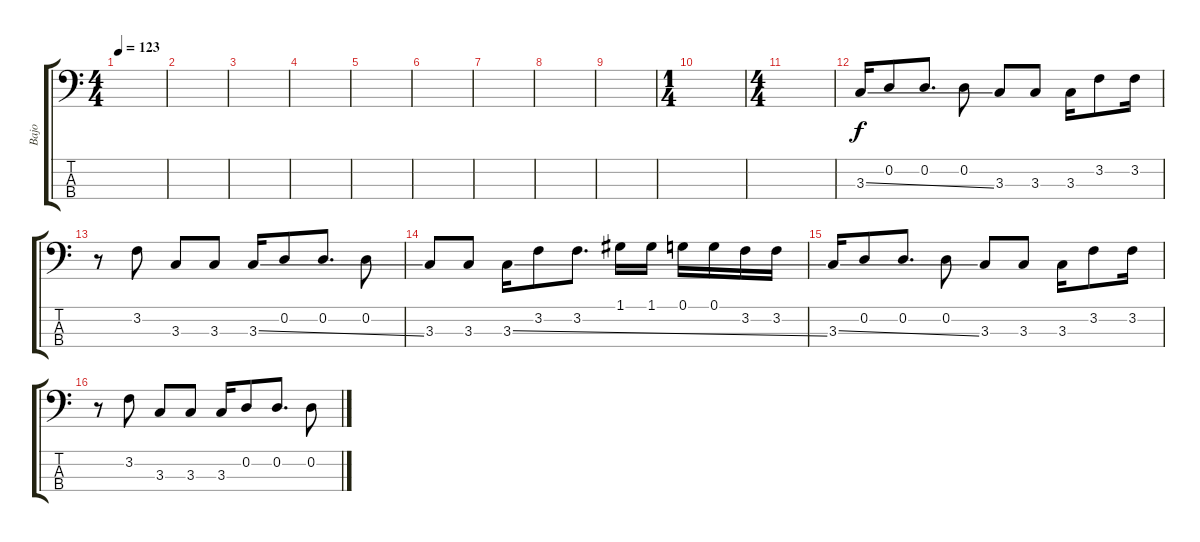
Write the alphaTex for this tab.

\track ("Bajo" "Bajo") {instrument electricbasspick}
\staff {score tabs}
\tuning (G2 D2 A1 E1) {hide}
\ts (4 4)
\tempo 123
\clef f4
\ks c
|
|
|
|
|
|
|
|
|
\ts (1 4)
|
\ts (4 4)
|
3.3{ss}.16 0.2.8 0.2.8{d} 0.2.8 3.3.8 3.3.8 3.3.16 3.2.8 3.2.16 |
r.8 3.2.8 3.3.8 3.3.8 3.3{ss}.16 0.2.8 0.2.8{d} 0.2.8 |
3.3.8 3.3.8 3.3{ss}.16 3.2.8 3.2.8{d} 1.1.16 1.1.16 0.1.16 0.1.16 3.2.16 3.2.16 |
3.3{ss}.16 0.2.8 0.2.8{d} 0.2.8 3.3.8 3.3.8 3.3.16 3.2.8 3.2.16 |
r.8 3.2.8 3.3.8 3.3.8 3.3.16 0.2.8 0.2.8{d} 0.2.8
